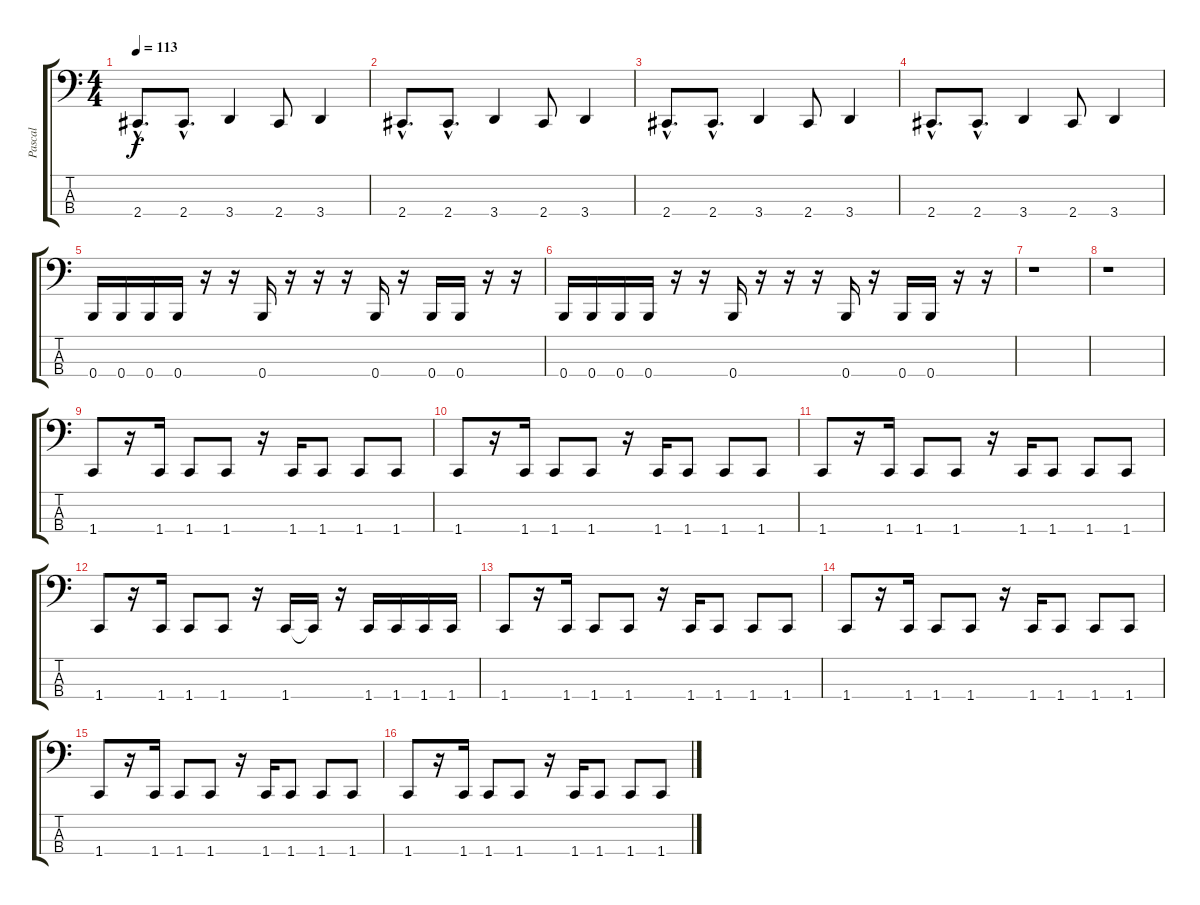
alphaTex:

\track ("Pascal" "Pascal") {instrument electricbasspick}
\staff {score tabs}
\tuning (D2 A1 E1 B0) {hide}
\ts (4 4)
\tempo 113
\clef f4
\ks c
2.4{hac}.8{d dy f} 2.4{hac}.8{d} 3.4.4 2.4.8 3.4.4 |
2.4{hac}.8{d} 2.4{hac}.8{d} 3.4.4 2.4.8 3.4.4 |
2.4{hac}.8{d} 2.4{hac}.8{d} 3.4.4 2.4.8 3.4.4 |
2.4{hac}.8{d} 2.4{hac}.8{d} 3.4.4 2.4.8 3.4.4 |
0.4.16 0.4.16 0.4.16 0.4.16 r.16 r.16 0.4.16 r.16 r.16 r.16 0.4.16 r.16 0.4.16 0.4.16 r.16 r.16 |
0.4.16 0.4.16 0.4.16 0.4.16 r.16 r.16 0.4.16 r.16 r.16 r.16 0.4.16 r.16 0.4.16 0.4.16 r.16 r.16 |
r.1 |
r.1 |
1.4.8 r.16 1.4.16 1.4.8 1.4.8 r.16 1.4.16 1.4.8 1.4.8 1.4.8 |
1.4.8 r.16 1.4.16 1.4.8 1.4.8 r.16 1.4.16 1.4.8 1.4.8 1.4.8 |
1.4.8 r.16 1.4.16 1.4.8 1.4.8 r.16 1.4.16 1.4.8 1.4.8 1.4.8 |
1.4.8 r.16 1.4.16 1.4.8 1.4.8 r.16 1.4.16 1.4{t}.16 r.16 1.4.16 1.4.16 1.4.16 1.4.16 |
1.4.8 r.16 1.4.16 1.4.8 1.4.8 r.16 1.4.16 1.4.8 1.4.8 1.4.8 |
1.4.8 r.16 1.4.16 1.4.8 1.4.8 r.16 1.4.16 1.4.8 1.4.8 1.4.8 |
1.4.8 r.16 1.4.16 1.4.8 1.4.8 r.16 1.4.16 1.4.8 1.4.8 1.4.8 |
1.4.8 r.16 1.4.16 1.4.8 1.4.8 r.16 1.4.16 1.4.8 1.4.8 1.4.8
